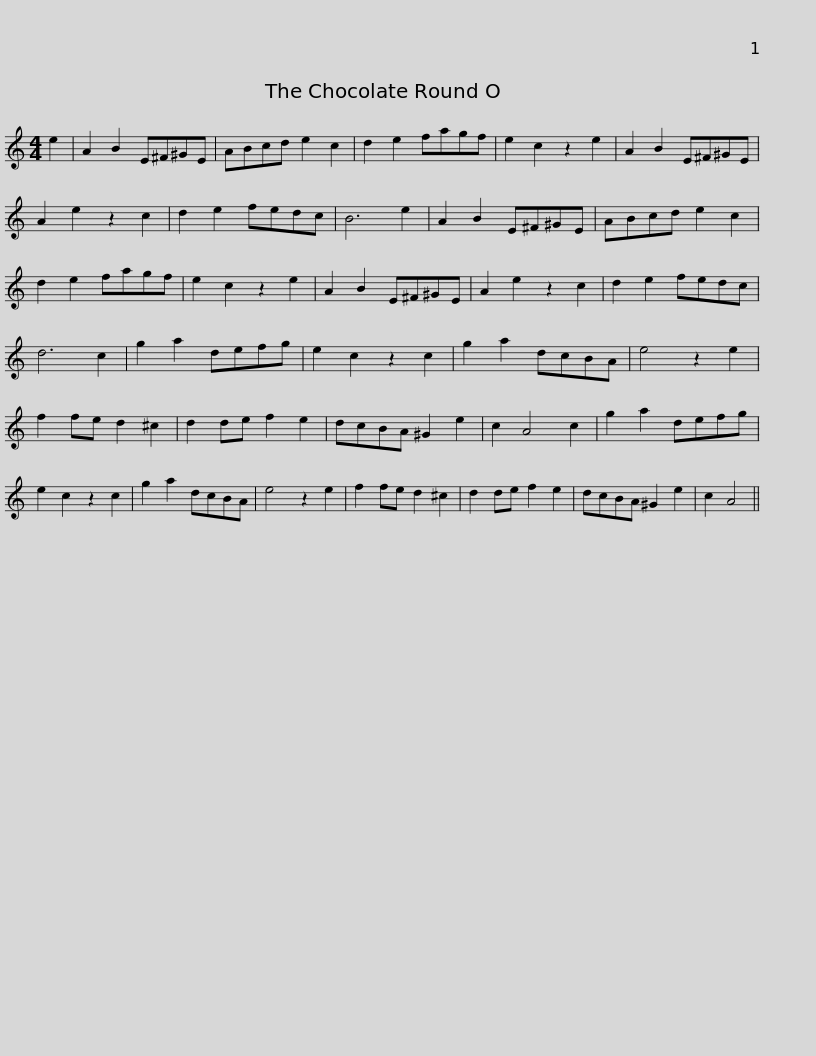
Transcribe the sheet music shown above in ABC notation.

X:1
L:1/8
M:4/4
I:linebreak $
K:C
V:1 treble
V:1
 e2 | A2 B2 E^F^GE | ABcd e2 c2 | d2 e2 fagf | e2 c2 z2 e2 | %5
 A2 B2 E^F^GE | A2 e2 z2 c2 | d2 e2 fedc |$ B6 e2 | A2 B2 E^F^GE | %10
 ABcd e2 c2 | d2 e2 fagf | e2 c2 z2 e2 | A2 B2 E^F^GE | A2 e2 z2 c2 | %15
 d2 e2 fedc |$ d6 c2 | g2 a2 defg | e2 c2 z2 c2 | g2 a2 dcBA | %20
 e4 z2 e2 | f2 fe d2 ^c2 | d2 de f2 e2 | dcBA ^G2 e2 | c2 A4 c2 |$ %25
 g2 a2 defg | e2 c2 z2 c2 | g2 a2 dcBA | e4 z2 e2 | f2 fe d2 ^c2 | %30
 d2 de f2 e2 | dcBA ^G2 e2 | c2 A4 || %33
